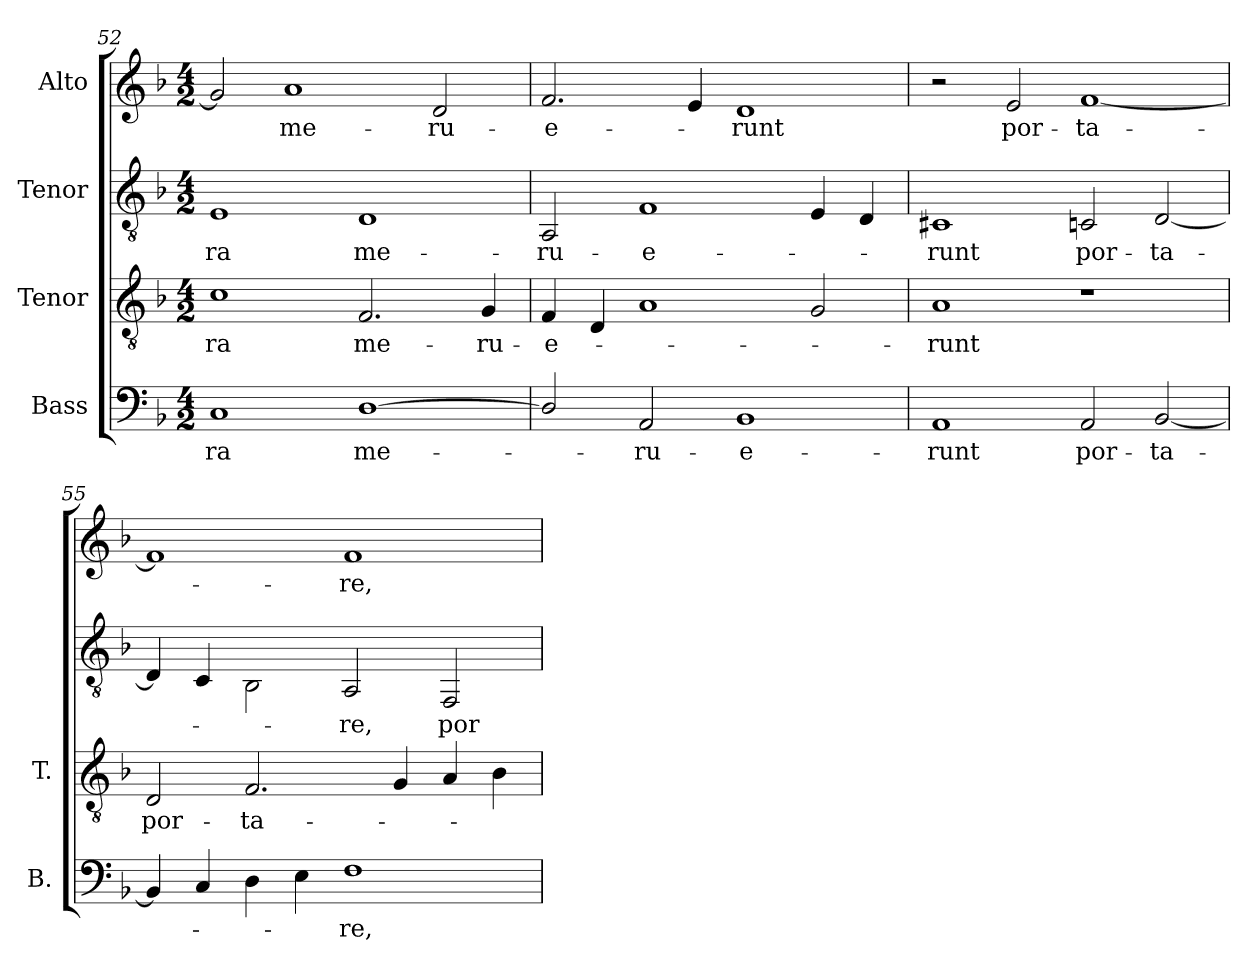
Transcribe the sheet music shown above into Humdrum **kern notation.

**kern	**text	**kern	**text	**kern	**text	**kern	**text
*part4	*part4	*part3	*part3	*part2	*part2	*part1	*part1
*staff4	*staff4	*staff3	*staff3	*staff2	*staff2	*staff1	*staff1
*I"Bass	*	*I"Tenor	*	*I"Tenor	*	*I"Alto	*
*I'B.	*	*I'T.	*	*	*	*	*
*clefF4	*	*clefGv2	*	*clefGv2	*	*clefG2	*
*	*	*ITrd7c12	*	*	*	*	*
*k[b-]	*	*k[b-]	*	*k[b-]	*	*k[b-]	*
*F:	*	*F:	*	*F:	*	*F:	*
*M4/2	*	*M4/2	*	*M4/2	*	*M4/2	*
=52	=52	=52	=52	=52	=52	=52	=52
!	!LO:LY:b:color=#000000	!	!	!	!	!	!
!	!	!	!LO:LY:b:color=#000000	!	!	!	!
!	!	!	!	!	!LO:LY:b:color=#000000	!	!
1Ci	-ra	1Ci	-ra	1Ei	-ra	2gi/]	.
!	!	!	!	!	!	!	!LO:LY:b:color=#000000
.	.	.	.	.	.	1ai	me-
!	!LO:LY:b:color=#000000	!	!	!	!	!	!
!	!	!	!LO:LY:b:color=#000000	!	!	!	!
!	!	!	!	!	!LO:LY:b:color=#000000	!	!
[1Di	me-	2.FFi/	me-	1Di	me-	.	.
!	!	!	!	!	!	!	!LO:LY:b:color=#000000
.	.	.	.	.	.	2di/	-ru-
!	!	!	!LO:LY:b:color=#000000	!	!	!	!
.	.	4GGi/	-ru-	.	.	.	.
=53	=53	=53	=53	=53	=53	=53	=53
!	!	!	!LO:LY:b:color=#000000	!	!	!	!
!	!	!	!	!	!LO:LY:b:color=#000000	!	!
!	!	!	!	!	!	!	!LO:LY:b:color=#000000
2Di/]	.	4FFi/	-e-	2AAi/	-ru-	2.fi/	-e-
.	.	4DDi/	.	.	.	.	.
!	!LO:LY:b:color=#000000	!	!	!	!	!	!
!	!	!	!	!	!LO:LY:b:color=#000000	!	!
2AAi/	-ru-	1AAi	.	1Fi	-e-	.	.
.	.	.	.	.	.	4ei/	.
!	!LO:LY:b:color=#000000	!	!	!	!	!	!
!	!	!	!	!	!	!	!LO:LY:b:color=#000000
1BB-i	-e-	.	.	.	.	1di	-runt
.	.	2GGi/	.	4Ei/	.	.	.
.	.	.	.	4Di/	.	.	.
=54	=54	=54	=54	=54	=54	=54	=54
!	!LO:LY:b:color=#000000	!	!	!	!	!	!
!	!	!	!LO:LY:b:color=#000000	!	!	!	!
!	!	!	!	!	!LO:LY:b:color=#000000	!	!
1AAi	-runt	1AAi	-runt	1C#Xi	-runt	2r	.
!	!	!	!	!	!	!	!LO:LY:b:color=#000000
.	.	.	.	.	.	2ei/	por-
!	!LO:LY:b:color=#000000	!	!	!	!	!	!
!	!	!	!	!	!LO:LY:b:color=#000000	!	!
!	!	!	!	!	!	!	!LO:LY:b:color=#000000
2AAi/	por-	1r	.	2Cni/	por-	[1fi	-ta-
!	!LO:LY:b:color=#000000	!	!	!	!	!	!
!	!	!	!	!	!LO:LY:b:color=#000000	!	!
[2BB-i/	-ta-	.	.	[2Di/	-ta-	.	.
!!LO:PB:g=z
=55	=55	=55	=55	=55	=55	=55	=55
!	!	!	!LO:LY:b:color=#000000	!	!	!	!
4BB-i/]	.	2DDi/	por-	4Di/]	.	1fi]	.
4Ci/	.	.	.	4Ci/	.	.	.
!	!	!	!LO:LY:b:color=#000000	!	!	!	!
4Di\	.	2.FFi/	-ta-	2BB-i\	.	.	.
4Ei\	.	.	.	.	.	.	.
!	!LO:LY:b:color=#000000	!	!	!	!	!	!
!	!	!	!	!	!LO:LY:b:color=#000000	!	!
!	!	!	!	!	!	!	!LO:LY:b:color=#000000
1Fi	-re,	.	.	2AAi/	-re,	1fi	-re,
.	.	4GGi/	.	.	.	.	.
!	!	!	!	!	!LO:LY:b:color=#000000	!	!
.	.	4AAi/	.	2FFi/	por-	.	.
.	.	4BB-i\	.	.	.	.	.
=	=	=	=	=	=	=	=
*-	*-	*-	*-	*-	*-	*-	*-
